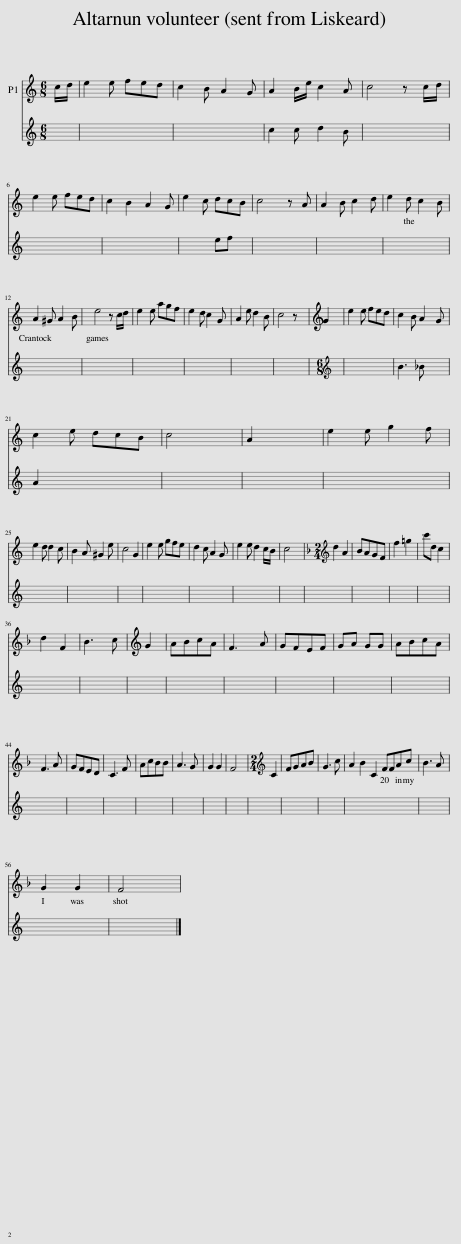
X:1
%%score 1 2
L:1/8
M:6/8
I:linebreak $
K:C
V:1 treble
V:2 treble
V:1
 c/d/ | e2 e fed | c2 B A2 G | A2 B/e/ c2 A | c4 z c/d/ |$ %5
 e2 e fed | c2 B2 A2 G | e2 c dcB | c4 z A | A2 B c2 d | %10
 e2 d c2 B |$ A2 ^G A2 B | e4 z c/d/ | e2 e agf | e2 d c2 G | %15
 A2 e d2 B | c4 z x | G2 x2 | e2 e fed | c2 B A2 G |$ %20
 c2 e dcB | c4 | A2 x2 | e2 e g2 f |$ e2 d d2 c | %25
 B2 A ^G2 e | c4 G2 | e2 e gfe | d2 c A2 G | e2 e d2 c/B/ | %30
 c4 x2 |[K:F][M:2/4][K:treble] d2 A2 | BAGF | f2 =g2 | c'd c2 |$ %35
 d2 F2 | B3 c | G2 | ABcA | F3 A | %40
 GFEF | GA GG | ABcA |$ F3 A | GFED | %45
 C3 F | AcBB | A3 G | G2 G2 | F4 | %50
[M:2/4][K:treble] C2 | FGAB | G3 c | A2 B2 C2 FFAc | B3 A |$ %55
 G2 G2 | F4 | %57
V:2
 x | x6 | x6 | c2 c d2 B | x6 |$ %5
 x6 | x7 | x3 ef x | x6 | x6 | %10
 x6 |$ x6 | x6 | x6 | x6 | %15
 x6 | x6 |[M:6/8][K:treble] x4 | x4 x2 | B3 _B x2 |$ %20
 A2 x2 x2 | x4 | x4 | x6 |$ x6 | %25
 x6 | x6 | x6 | x6 | x6 | %30
 x6 | x4 | x4 | x4 | x4 |$ %35
 x4 | x4 | x2 | x4 | x4 | %40
 x4 | x4 | x4 |$ x4 | x4 | %45
 x4 | x4 | x4 | x4 | x4 | %50
 x2 | x4 | x4 | x10 | x4 |$ %55
 x4 | x4 | %57
